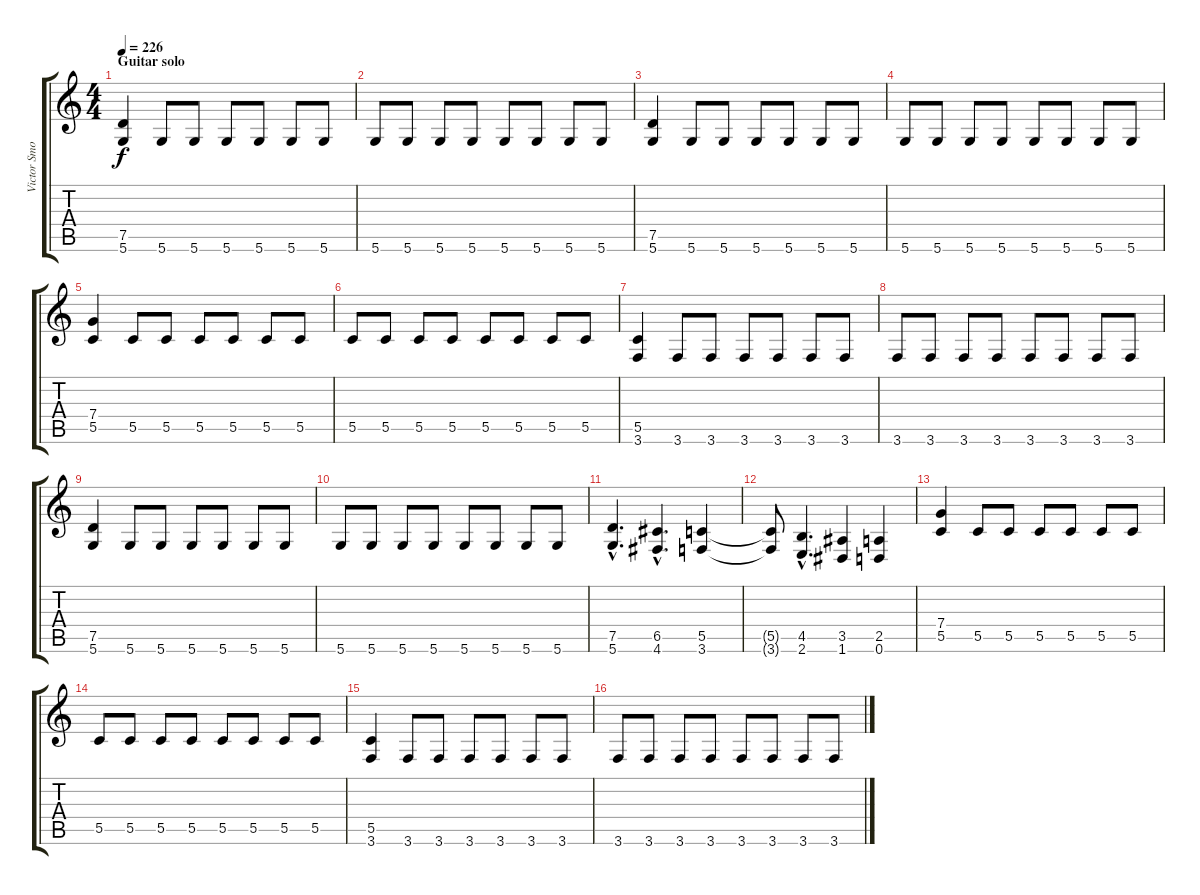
\track ("Victor Smolski" "Victor Smo") {instrument distortionguitar}
\staff {score tabs}
\tuning (D4 A3 F3 C3 G2 D2) {hide}
\ts (4 4)
\section ("" "Guitar solo")
\tempo 226
\clef g2
\ks c
(7.5 5.6).4{dy f instrument distortionguitar} 5.6.8 5.6.8 5.6.8 5.6.8 5.6.8 5.6.8 |
5.6.8 5.6.8 5.6.8 5.6.8 5.6.8 5.6.8 5.6.8 5.6.8 |
(7.5 5.6).4 5.6.8 5.6.8 5.6.8 5.6.8 5.6.8 5.6.8 |
5.6.8 5.6.8 5.6.8 5.6.8 5.6.8 5.6.8 5.6.8 5.6.8 |
(7.4 5.5).4 5.5.8 5.5.8 5.5.8 5.5.8 5.5.8 5.5.8 |
5.5.8 5.5.8 5.5.8 5.5.8 5.5.8 5.5.8 5.5.8 5.5.8 |
(5.5 3.6).4 3.6.8 3.6.8 3.6.8 3.6.8 3.6.8 3.6.8 |
3.6.8 3.6.8 3.6.8 3.6.8 3.6.8 3.6.8 3.6.8 3.6.8 |
(7.5 5.6).4 5.6.8 5.6.8 5.6.8 5.6.8 5.6.8 5.6.8 |
5.6.8 5.6.8 5.6.8 5.6.8 5.6.8 5.6.8 5.6.8 5.6.8 |
(7.5{hac} 5.6{hac}).4{d} (6.5{hac} 4.6{hac}).4{d} (5.5 3.6).4 |
(5.5{t} 3.6{t}).8 (4.5{hac} 2.6{hac}).4{d} (3.5 1.6).4 (2.5 0.6).4 |
(7.4 5.5).4 5.5.8 5.5.8 5.5.8 5.5.8 5.5.8 5.5.8 |
5.5.8 5.5.8 5.5.8 5.5.8 5.5.8 5.5.8 5.5.8 5.5.8 |
(5.5 3.6).4 3.6.8 3.6.8 3.6.8 3.6.8 3.6.8 3.6.8 |
3.6.8 3.6.8 3.6.8 3.6.8 3.6.8 3.6.8 3.6.8 3.6.8
